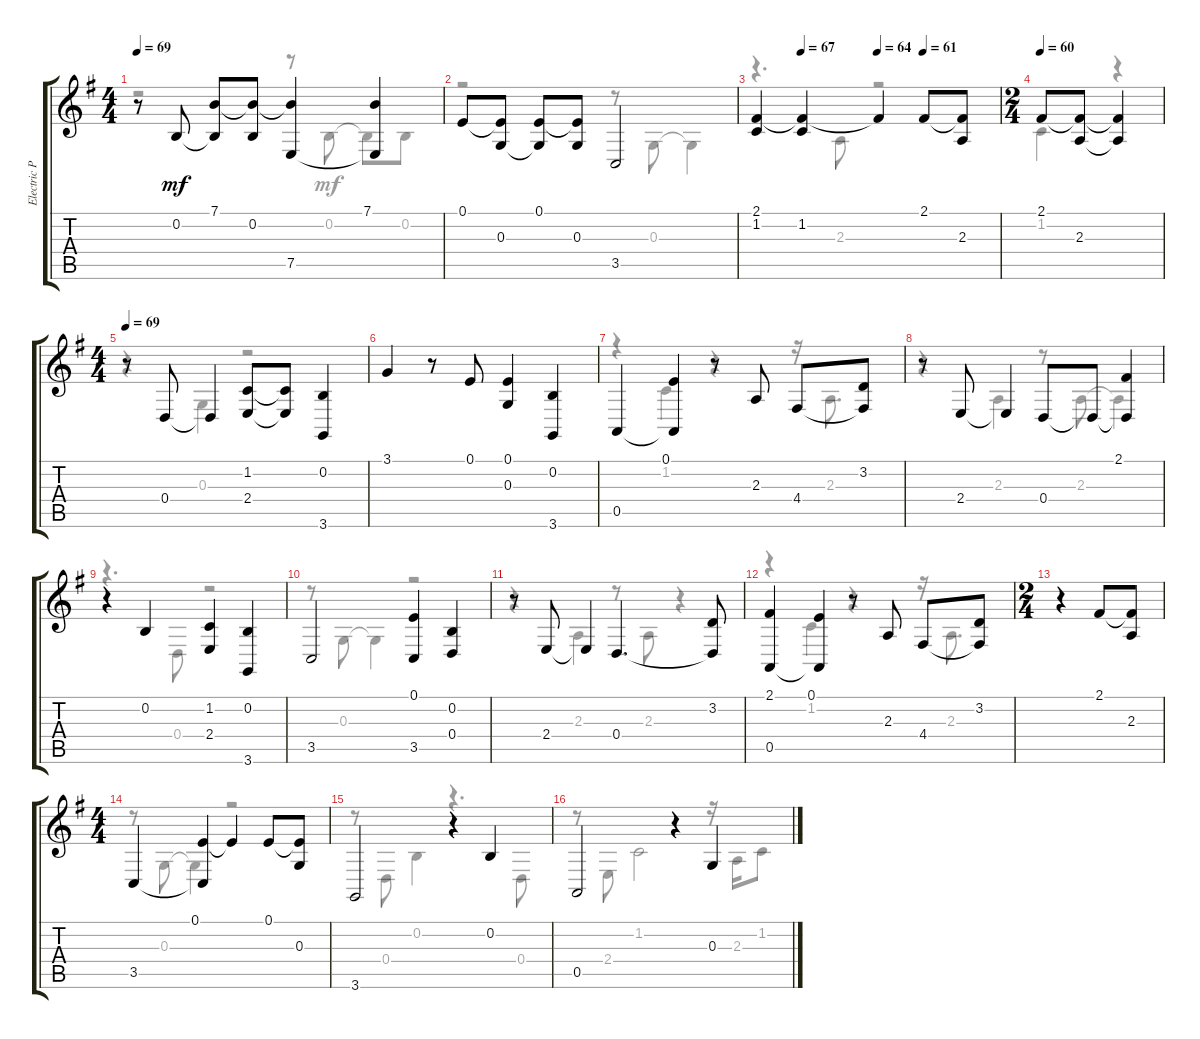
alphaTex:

\track ("Electric Piano" "Electric P") {instrument electricpiano1}
\staff {score tabs}
\tuning (E4 B3 G3 D3 A2 E2) {hide}
\voice
\ts (4 4)
\tempo 69
\clef g2
\ks eminor
r.8{dy mf} 0.2.8 (7.1 0.2{t}).8 (7.1{t} 0.2).8 (7.1{t} 7.5).4 (7.1 7.5{t}).4 |
0.1.8 (0.1{t} 0.3).8 (0.1 0.3{t}).8 (0.1{t} 0.3).8 3.5.2 |
\tempo (67 0.1875)
\tempo (64 0.5)
\tempo (61 0.6875)
(2.1 1.2).4 (2.1{t} 1.2).4 2.1{t}.4 2.1.8 (2.1{t} 2.3).8 |
\ts (2 4)
\tempo 60
2.1.8 (2.1{t} 2.3).8 (2.1{t} 2.3{t}).4 |
\ts (4 4)
\tempo 69
r.8 0.4.8 0.4{t}.4 (1.2 2.4).8 (1.2{t} 2.4{t}).8 (0.2 3.6).4 |
3.1.4 r.8 0.1.8 (0.1 0.3).4 (0.2 3.6).4 |
0.5.4 (0.1 0.5{t}).4 r.8 2.3.8 4.4.8 (3.2 4.4{t}).8 |
r.8 2.4.8 2.4{t}.4 0.4.8 0.4{t}.8 (2.1 0.4{t}).4 |
r.4 0.2.4 (1.2 2.4).4 (0.2 3.6).4 |
3.5.2 (0.1 3.5).4 (0.2 0.4).4 |
r.8 2.4.8 2.4{t}.4 0.4.4{d} (3.2 0.4{t}).8 |
(2.1 0.5).4 (0.1 0.5{t}).4 r.8 2.3.8 4.4.8 (3.2 4.4{t}).8 |
\ts (2 4)
r.4 2.1.8 (2.1{t} 2.3).8 |
\ts (4 4)
3.5.4 (0.1 3.5{t}).4 0.1{t}.4 0.1.8 (0.1{t} 0.3).8 |
3.6.2 r.4 0.2.4 |
0.5.2 r.4 0.3.4
\voice
\clef g2
\ottava regular
\simile none
\ks eminor
r.2{dy mf} r.8 0.2.8 0.2{t}.8 0.2.8 |
r.2 r.8 0.3.8 0.3{t}.4 |
r.4{d} 2.3.8 r.2 |
1.2.4 r.4 |
r.4 0.3.4 r.2 |
|
r.4 1.2.4 r.4 r.16 2.3.8{d} |
r.4 2.3.4 r.8 2.3.8 2.3{t}.4 |
r.4{d} 0.4.8 r.2 |
r.8 0.3.8 0.3{t}.4 r.2 |
r.4 2.3.4 r.8 2.3.8 r.4 |
r.4 1.2.4 r.4 r.16 2.3.8{d} |
|
r.8 0.3.8 0.3{t}.4 r.2 |
r.8 0.4.8 0.2.4 r.4{d} 0.4.8 |
r.8 2.4.8 1.2.2 r.16 2.3.16 1.2.8
